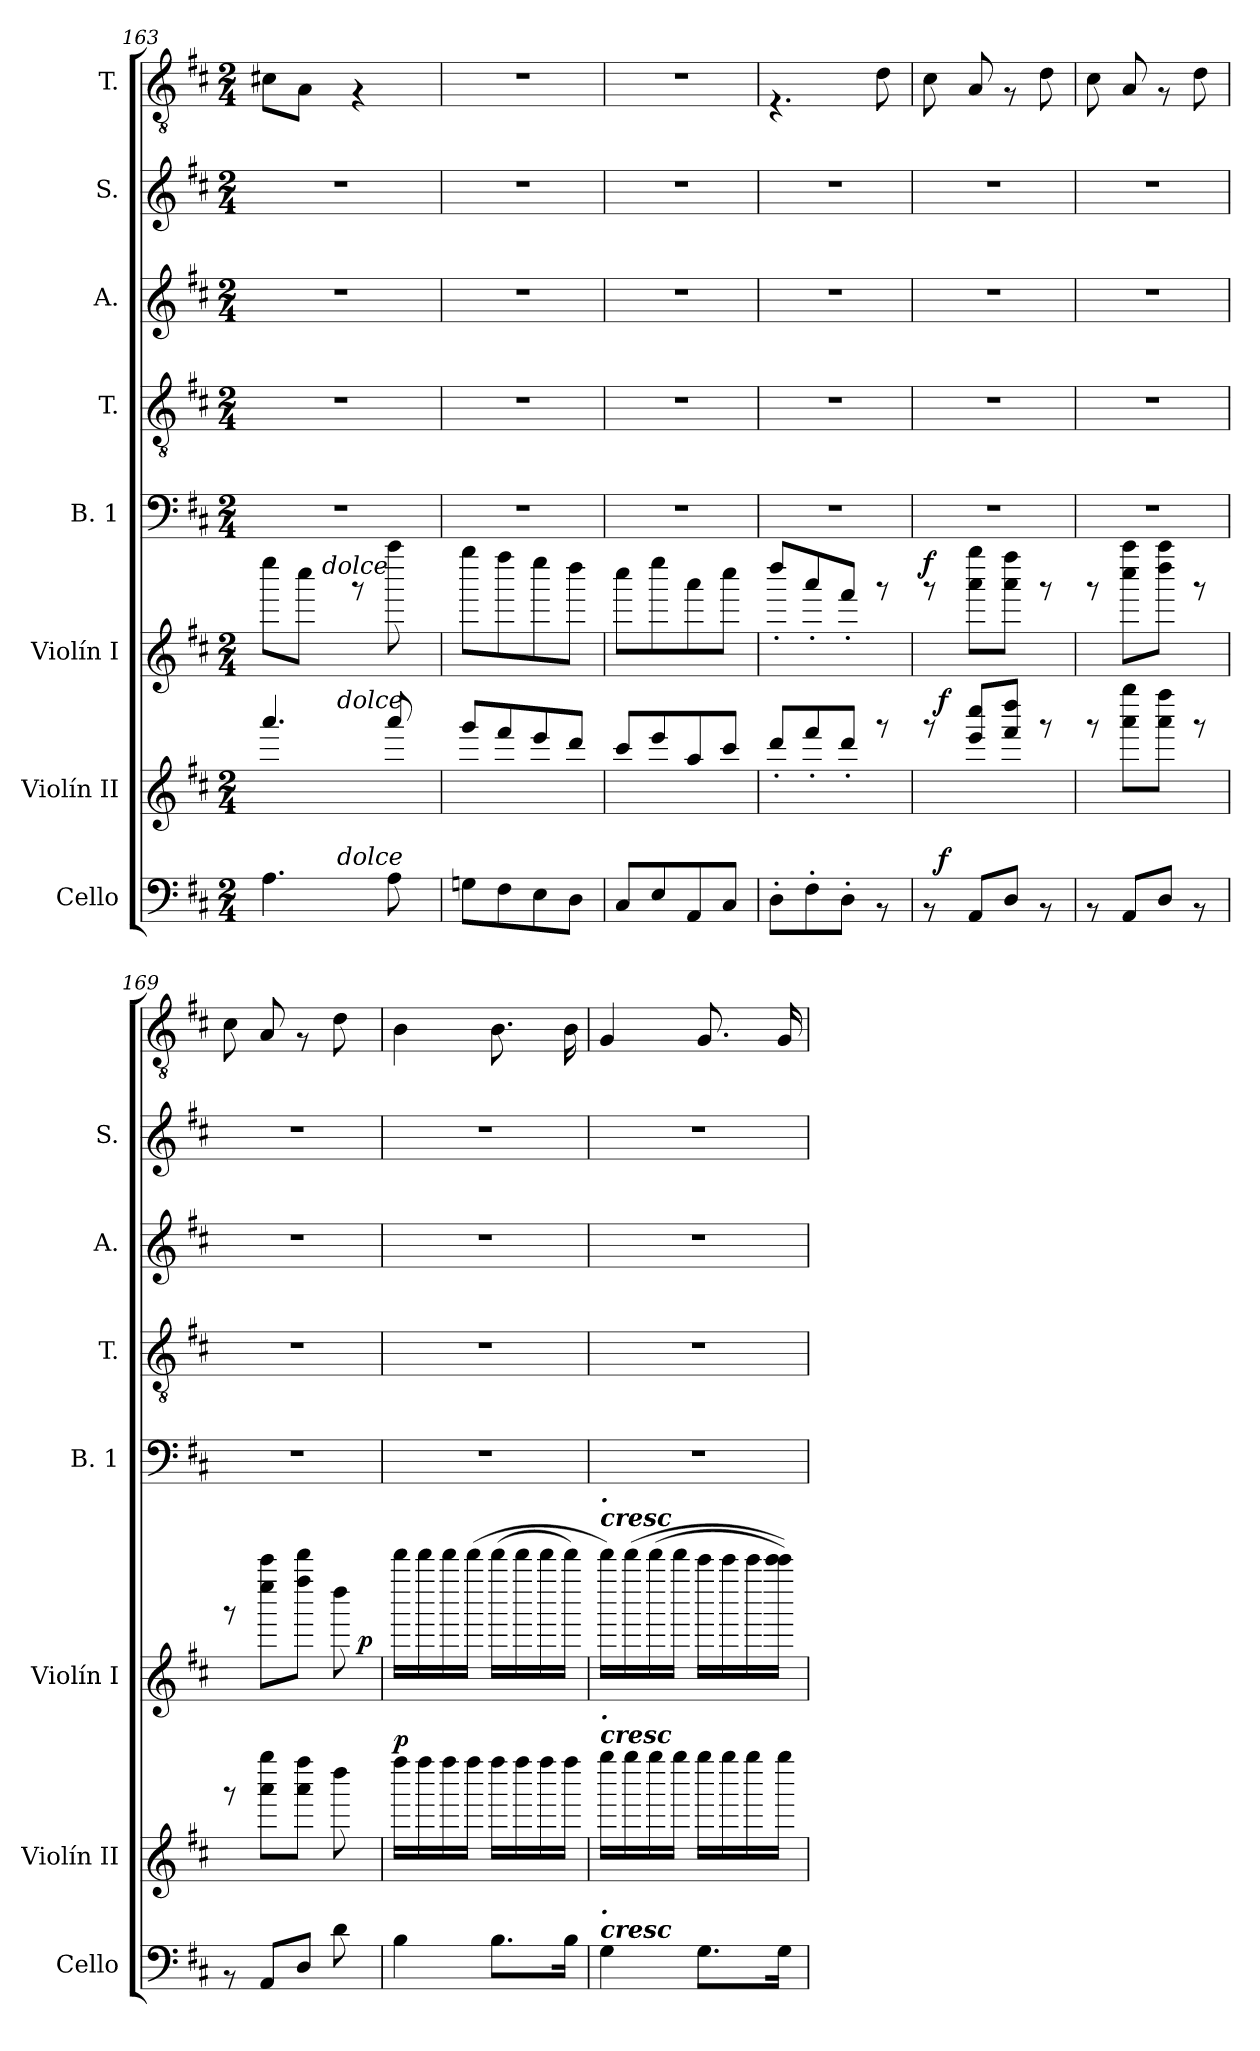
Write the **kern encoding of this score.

**kern	**dynam	**kern	**dynam	**kern	**dynam	**kern	**kern	**kern	**kern	**kern
*part8	*part8	*part7	*part7	*part6	*part6	*part5	*part4	*part3	*part2	*part1
*staff8	*staff8	*staff7	*staff7	*staff6	*staff6	*staff5	*staff4	*staff3	*staff2	*staff1
*I"Cello	*	*I"Violín II	*	*I"Violín I	*	*I"B. 1	*I"T.	*I"A.	*I"S.	*I"T.
*I'Cello	*	*I'Violín II	*	*I'Violín I	*	*I'B. 1	*I'T.	*I'A.	*I'S.	*
*clefF4	*	*clefG2	*	*clefG2	*	*clefF4	*clefGv2	*clefG2	*clefG2	*clefGv2
*k[f#c#]	*	*k[f#c#]	*	*k[f#c#]	*	*k[f#c#]	*k[f#c#]	*k[f#c#]	*k[f#c#]	*k[f#c#]
*D:	*	*D:	*	*D:	*	*D:	*D:	*D:	*D:	*D:
*M2/4	*	*M2/4	*	*M2/4	*	*M2/4	*M2/4	*M2/4	*M2/4	*M2/4
=163	=163	=163	=163	=163	=163	=163	=163	=163	=163	=163
*^	*	*^	*	*^	*	*	*	*	*	*
4.A\	8..ryy	.	4.aaa/	8..ryy	.	8eeee\L	8.ryy	.	2r	2r	2r	2r	8c#X\L
.	.	.	.	.	.	8cccc#\J	.	.	.	.	.	.	8A\J
!	!	!	!	!	!	!	!LO:TX:a:i:t=dolce	!	!	!	!	!	!
.	.	.	.	.	.	.	4ryy	.	.	.	.	.	.
!	!	!	!	!LO:TX:a:i:t=dolce	!	!	!	!	!	!	!	!	!
!	!LO:TX:a:i:t=dolce	!	!	!	!	!	!	!	!	!	!	!	!
.	4ryy	.	.	4ryy	.	.	.	.	.	.	.	.	.
.	.	.	.	.	.	8rfff	.	.	.	.	.	.	4rF
8A\	.	.	8aaa/	.	.	8aaaa\	.	.	.	.	.	.	.
.	.	.	.	.	.	.	16ryy	.	.	.	.	.	.
.	32ryy	.	.	32ryy	.	.	.	.	.	.	.	.	.
*v	*v	*	*	*	*	*v	*v	*	*	*	*	*	*
*	*	*v	*v	*	*	*	*	*	*	*	*
=164	=164	=164	=164	=164	=164	=164	=164	=164	=164	=164
8Gn\L	.	8ggg/L	.	8gggg\L	.	2r	2r	2r	2r	2r
8F#\	.	8fff#/	.	8ffff#\	.	.	.	.	.	.
8E\	.	8eee/	.	8eeee\	.	.	.	.	.	.
8D\J	.	8ddd/J	.	8dddd\J	.	.	.	.	.	.
=165	=165	=165	=165	=165	=165	=165	=165	=165	=165	=165
8C#/L	.	8ccc#/L	.	8cccc#\L	.	2r	2r	2r	2r	2r
8E/	.	8eee/	.	8eeee\	.	.	.	.	.	.
8AA/	.	8aa/	.	8aaa\	.	.	.	.	.	.
8C#/J	.	8ccc#/J	.	8cccc#\J	.	.	.	.	.	.
!!LO:LB:g=z
=166	=166	=166	=166	=166	=166	=166	=166	=166	=166	=166
8D'>\L	.	8ddd'>/L	.	8dddd'>/L	.	2r	2r	2r	2r	4.rF
8F#'>\	.	8fff#'</	.	8aaa'</	.	.	.	.	.	.
8D'>\J	.	8ddd'</J	.	8fff#'</J	.	.	.	.	.	.
8rAA	.	8rfff	.	8rfff	.	.	.	.	.	8d\
=167	=167	=167	=167	=167	=167	=167	=167	=167	=167	=167
!	!	!	!	!	!LO:DY:a	!	!	!	!	!
*^	*	*^	*	*	*	*	*	*	*	*
8rAA	32ryy	.	8rfff	32ryy	.	8rfff	f	2r	2r	2r	2r	8c#\
!	!	!LO:DY:a	!	!	!LO:DY:a	!	!	!	!	!	!	!
.	4...ryy	f	.	4...ryy	f	.	.	.	.	.	.	.
8AA/L	.	.	8eee/ 8cccc#/L	.	.	8aaa\ 8gggg\L	.	.	.	.	.	8A/
8D/J	.	.	8fff#/ 8dddd/J	.	.	8aaa\ 8ffff#\J	.	.	.	.	.	8rF
8rAA	.	.	8rfff	.	.	8rfff	.	.	.	.	.	8d\
*v	*v	*	*	*	*	*	*	*	*	*	*	*
*	*	*v	*v	*	*	*	*	*	*	*	*
=168	=168	=168	=168	=168	=168	=168	=168	=168	=168	=168
8rAA	.	8rfff	.	8rfff	.	2r	2r	2r	2r	8c#\
8AA/L	.	8aaa\ 8gggg\L	.	8cccc#\ 8aaaa\L	.	.	.	.	.	8A/
8D/J	.	8aaa\ 8ffff#\J	.	8dddd\ 8aaaa\J	.	.	.	.	.	8rF
8rAA	.	8rfff	.	8rfff	.	.	.	.	.	8d\
=169	=169	=169	=169	=169	=169	=169	=169	=169	=169	=169
*	*	*	*	*^	*	*	*	*	*	*
8rAA	.	8rfff	.	8rfff	4..ryy	.	2r	2r	2r	2r	8c#\
8AA/L	.	8aaa\ 8gggg\L	.	8eeee\ 8ccccc#\L	.	.	.	.	.	.	8A/
8D/J	.	8aaa\ 8ffff#\J	.	8ffff#\ 8ddddd\J	.	.	.	.	.	.	8rF
8d\	.	8dddd\	.	8dddd\	.	.	.	.	.	.	8d\
!	!	!	!	!	!	!LO:DY:a	!	!	!	!	!
.	.	.	.	.	16ryy	p	.	.	.	.	.
=170	=170	=170	=170	=170	=170	=170	=170	=170	=170	=170	=170
!	!	!	!LO:DY:a	!	!	!	!	!	!	!	!
*	*	*	*	*v	*v	*	*	*	*	*	*
4B\	.	16ffff#\LL	p	16ddddd\LL	.	2r	2r	2r	2r	4B\
.	.	16ffff#\	.	16ddddd\	.	.	.	.	.	.
.	.	16ffff#\	.	16ddddd\	.	.	.	.	.	.
.	.	16ffff#\JJ	.	(<16ddddd\JJ	.	.	.	.	.	.
8.B\L	.	16ffff#\LL	.	(<16ddddd\LL	.	.	.	.	.	8.B\
.	.	16ffff#\	.	16ddddd\	.	.	.	.	.	.
.	.	16ffff#\	.	16ddddd\	.	.	.	.	.	.
16B\Jk	.	16ffff#\JJ	.	16ddddd\JJ)	.	.	.	.	.	16B\
=171	=171	=171	=171	=171	=171	=171	=171	=171	=171	=171
!	!	!	!	!LO:TX:a:Bi:t=cresc	!	!	!	!	!	!
!	!	!	!	!LO:TX:a:Bi:t=.	!	!	!	!	!	!
!	!	!LO:TX:a:Bi:t=cresc	!	!	!	!	!	!	!	!
!	!	!LO:TX:a:Bi:t=.	!	!	!	!	!	!	!	!
!LO:TX:a:Bi:t=cresc	!	!	!	!	!	!	!	!	!	!
!LO:TX:a:Bi:t=.	!	!	!	!	!	!	!	!	!	!
4G\	.	16gggg\LL	.	16ddddd\LL)	.	2r	2r	2r	2r	4G/
.	.	16gggg\	.	(<16ddddd\	.	.	.	.	.	.
.	.	16gggg\	.	(<16ddddd\	.	.	.	.	.	.
.	.	16gggg\JJ	.	16ddddd\JJ	.	.	.	.	.	.
8.G\L	.	16gggg\LL	.	16ccccc#\LL	.	.	.	.	.	8.G/
.	.	16gggg\	.	16ccccc#\	.	.	.	.	.	.
.	.	16gggg\	.	16ccccc#\	.	.	.	.	.	.
16G\Jk	.	16gggg\JJ	.	16ccccc#\ 16ccccc#\JJ))	.	.	.	.	.	16G/
=	=	=	=	=	=	=	=	=	=	=
*-	*-	*-	*-	*-	*-	*-	*-	*-	*-	*-
